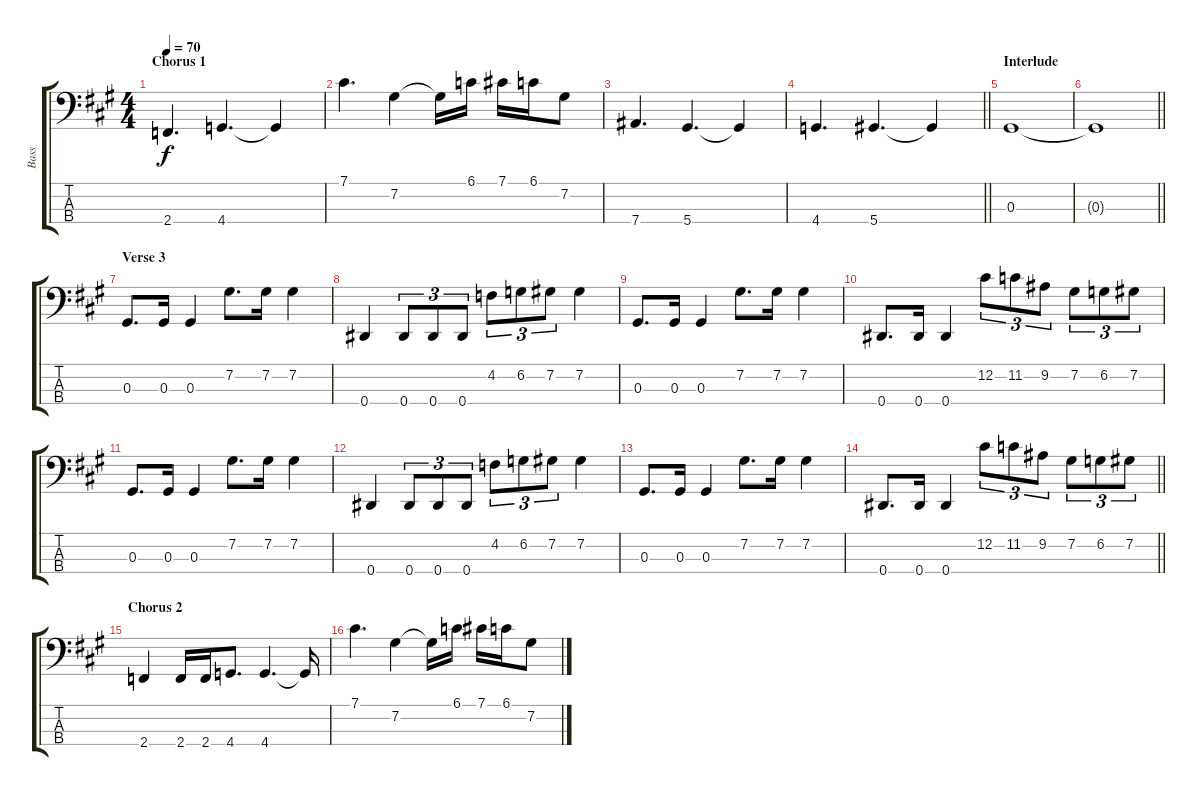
\track ("Bass" "Bass") {instrument electricbassfinger}
\staff {score tabs}
\tuning (Gb2 Db2 Ab1 Eb1) {hide}
\ts (4 4)
\section ("" "Chorus 1")
\tempo 70
\clef f4
\ks a
2.4.4{d dy f} 4.4.4{d} 4.4{t}.4 |
7.1.4{d} 7.2.4 7.2{t}.16 6.1.16 7.1.16 6.1.16 7.2.8 |
7.4.4{d} 5.4.4{d} 5.4{t}.4 |
\barLineRight lightlight
4.4.4{d} 5.4.4{d} 5.4{t}.4 |
\section ("" "Interlude")
0.3.1 |
\barLineRight lightlight
0.3{t}.1 |
\section ("" "Verse 3")
0.3.8{d} 0.3.16 0.3.4 7.2.8{d} 7.2.16 7.2.4 |
0.4.4 0.4.8{tu (3 2)} 0.4.8{tu (3 2)} 0.4.8{tu (3 2)} 4.2.8{tu (3 2)} 6.2.8{tu (3 2)} 7.2.8{tu (3 2)} 7.2.4 |
0.3.8{d} 0.3.16 0.3.4 7.2.8{d} 7.2.16 7.2.4 |
0.4.8{d} 0.4.16 0.4.4 12.2.8{tu (3 2)} 11.2.8{tu (3 2)} 9.2.8{tu (3 2)} 7.2.8{tu (3 2)} 6.2.8{tu (3 2)} 7.2.8{tu (3 2)} |
0.3.8{d} 0.3.16 0.3.4 7.2.8{d} 7.2.16 7.2.4 |
0.4.4 0.4.8{tu (3 2)} 0.4.8{tu (3 2)} 0.4.8{tu (3 2)} 4.2.8{tu (3 2)} 6.2.8{tu (3 2)} 7.2.8{tu (3 2)} 7.2.4 |
0.3.8{d} 0.3.16 0.3.4 7.2.8{d} 7.2.16 7.2.4 |
\barLineRight lightlight
0.4.8{d} 0.4.16 0.4.4 12.2.8{tu (3 2)} 11.2.8{tu (3 2)} 9.2.8{tu (3 2)} 7.2.8{tu (3 2)} 6.2.8{tu (3 2)} 7.2.8{tu (3 2)} |
\section ("" "Chorus 2")
2.4.4 2.4.16 2.4.16 4.4.8{d} 4.4.4{d} 4.4{t}.16 |
7.1.4{d} 7.2.4 7.2{t}.16 6.1.16 7.1.16 6.1.16 7.2.8
